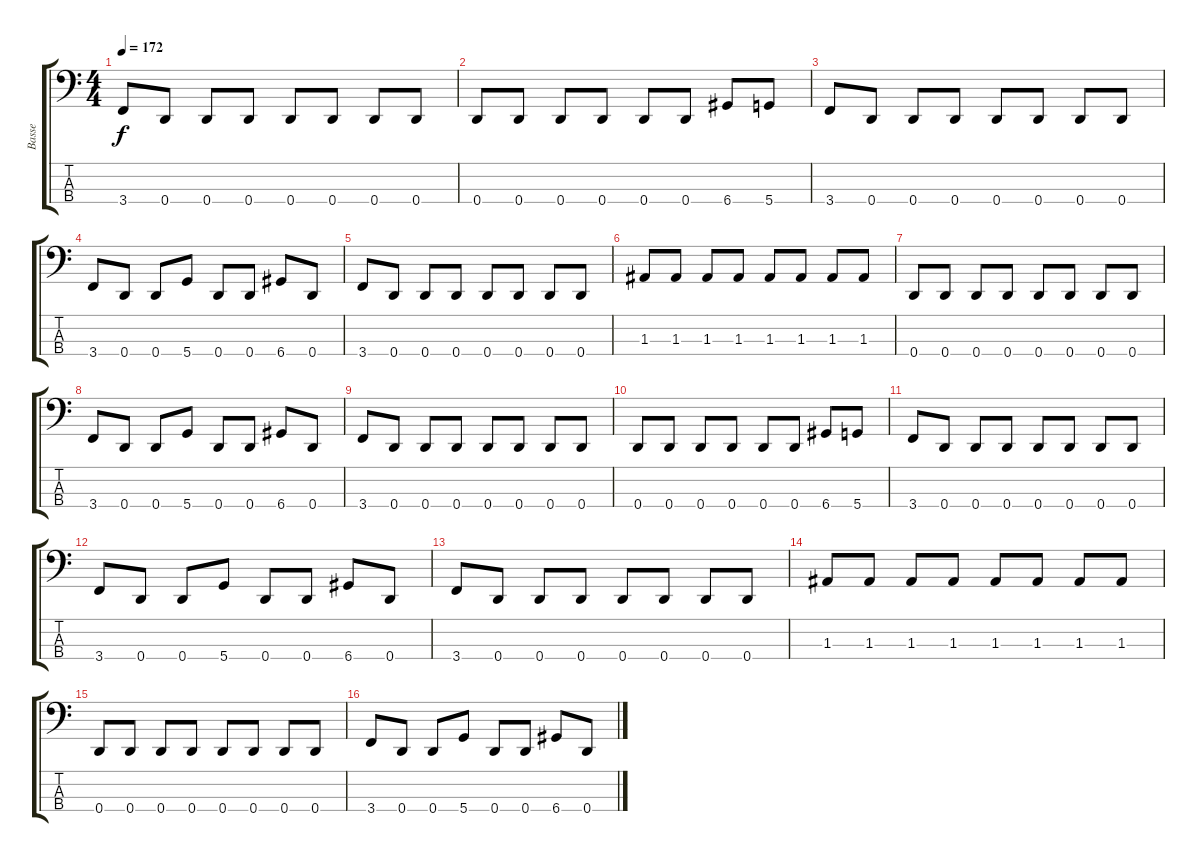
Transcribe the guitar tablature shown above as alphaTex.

\track ("Basse" "Basse") {instrument electricbasspick}
\staff {score tabs}
\tuning (G2 D2 A1 D1) {hide}
\ts (4 4)
\tempo 172
\clef f4
\ks c
3.4.8{dy f} 0.4.8 0.4.8 0.4.8 0.4.8 0.4.8 0.4.8 0.4.8 |
0.4.8 0.4.8 0.4.8 0.4.8 0.4.8 0.4.8 6.4.8 5.4.8 |
3.4.8 0.4.8 0.4.8 0.4.8 0.4.8 0.4.8 0.4.8 0.4.8 |
3.4.8 0.4.8 0.4.8 5.4.8 0.4.8 0.4.8 6.4.8 0.4.8 |
3.4.8 0.4.8 0.4.8 0.4.8 0.4.8 0.4.8 0.4.8 0.4.8 |
1.3.8 1.3.8 1.3.8 1.3.8 1.3.8 1.3.8 1.3.8 1.3.8 |
0.4.8 0.4.8 0.4.8 0.4.8 0.4.8 0.4.8 0.4.8 0.4.8 |
3.4.8 0.4.8 0.4.8 5.4.8 0.4.8 0.4.8 6.4.8 0.4.8 |
3.4.8 0.4.8 0.4.8 0.4.8 0.4.8 0.4.8 0.4.8 0.4.8 |
0.4.8 0.4.8 0.4.8 0.4.8 0.4.8 0.4.8 6.4.8 5.4.8 |
3.4.8 0.4.8 0.4.8 0.4.8 0.4.8 0.4.8 0.4.8 0.4.8 |
3.4.8 0.4.8 0.4.8 5.4.8 0.4.8 0.4.8 6.4.8 0.4.8 |
3.4.8 0.4.8 0.4.8 0.4.8 0.4.8 0.4.8 0.4.8 0.4.8 |
1.3.8 1.3.8 1.3.8 1.3.8 1.3.8 1.3.8 1.3.8 1.3.8 |
0.4.8 0.4.8 0.4.8 0.4.8 0.4.8 0.4.8 0.4.8 0.4.8 |
3.4.8 0.4.8 0.4.8 5.4.8 0.4.8 0.4.8 6.4.8 0.4.8
